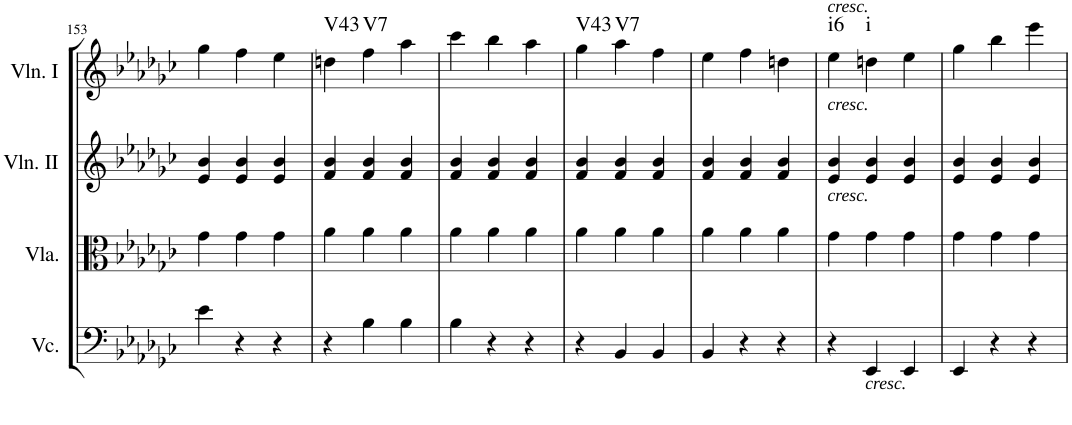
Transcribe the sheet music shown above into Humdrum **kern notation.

**kern	**kern	**kern	**kern	**harte
*part4	*part3	*part2	*part1	*part1
*staff4	*staff3	*staff2	*staff1	*
*I"Violoncello	*I"Viola	*I"Violin II	*I"Violin I	*
*I'Vc.	*I'Vla.	*I'Vln. II	*I'Vln. I	*
!!LO:PB:g=z
*clefF4	*clefC3	*clefG2	*clefG2	*
*k[b-e-a-d-g-c-]	*k[b-e-a-d-g-c-]	*k[b-e-a-d-g-c-]	*k[b-e-a-d-g-c-]	*
*e-:	*e-:	*e-:	*e-:	*
*M3/4	*M3/4	*M3/4	*M3/4	*
=153	=153	=153	=153	=153
4e-\	4g-\	4e-/ 4b-/	4gg-\	.
4r	4g-\	4e-/ 4b-/	4ff\	.
4r	4g-\	4e-/ 4b-/	4ee-\	.
=154	=154	=154	=154	=154
!	!	!	!	!LO:H:kt=V43
4r	4a-\	4f/ 4b-/	4ddn\	N
!	!	!	!	!LO:H:kt=V7
4B-\	4a-\	4f/ 4b-/	4ff\	N
4B-\	4a-\	4f/ 4b-/	4aa-\	.
=155	=155	=155	=155	=155
4B-\	4a-\	4f/ 4b-/	4ccc-\	.
4r	4a-\	4f/ 4b-/	4bb-\	.
4r	4a-\	4f/ 4b-/	4aa-\	.
=156	=156	=156	=156	=156
!	!	!	!	!LO:H:kt=V43
4r	4a-\	4f/ 4b-/	4gg-\	N
!	!	!	!	!LO:H:kt=V7
4BB-/	4a-\	4f/ 4b-/	4aa-\	N
4BB-/	4a-\	4f/ 4b-/	4ff\	.
=157	=157	=157	=157	=157
4BB-/	4a-\	4f/ 4b-/	4ee-\	.
4r	4a-\	4f/ 4b-/	4ff\	.
4r	4a-\	4f/ 4b-/	4ddn\	.
=158	=158	=158	=158	=158
!	!	!	!LO:TX:a:i:t=cresc.	!
!	!	!LO:TX:a:i:t=cresc.	!	!
!	!LO:TX:a:i:t=cresc.	!	!	!LO:H:kt=i6
4r	4g-\	4e-/ 4b-/	4ee-\	N
!LO:TX:b:i:t=cresc.	!	!	!	!LO:H:kt=i
4EE-/	4g-\	4e-/ 4b-/	4ddn\	N
4EE-/	4g-\	4e-/ 4b-/	4ee-\	.
=159	=159	=159	=159	=159
4EE-/	4g-\	4e-/ 4b-/	4gg-\	.
4r	4g-\	4e-/ 4b-/	4bb-\	.
4r	4g-\	4e-/ 4b-/	4eee-\	.
=	=	=	=	=
*-	*-	*-	*-	*-
